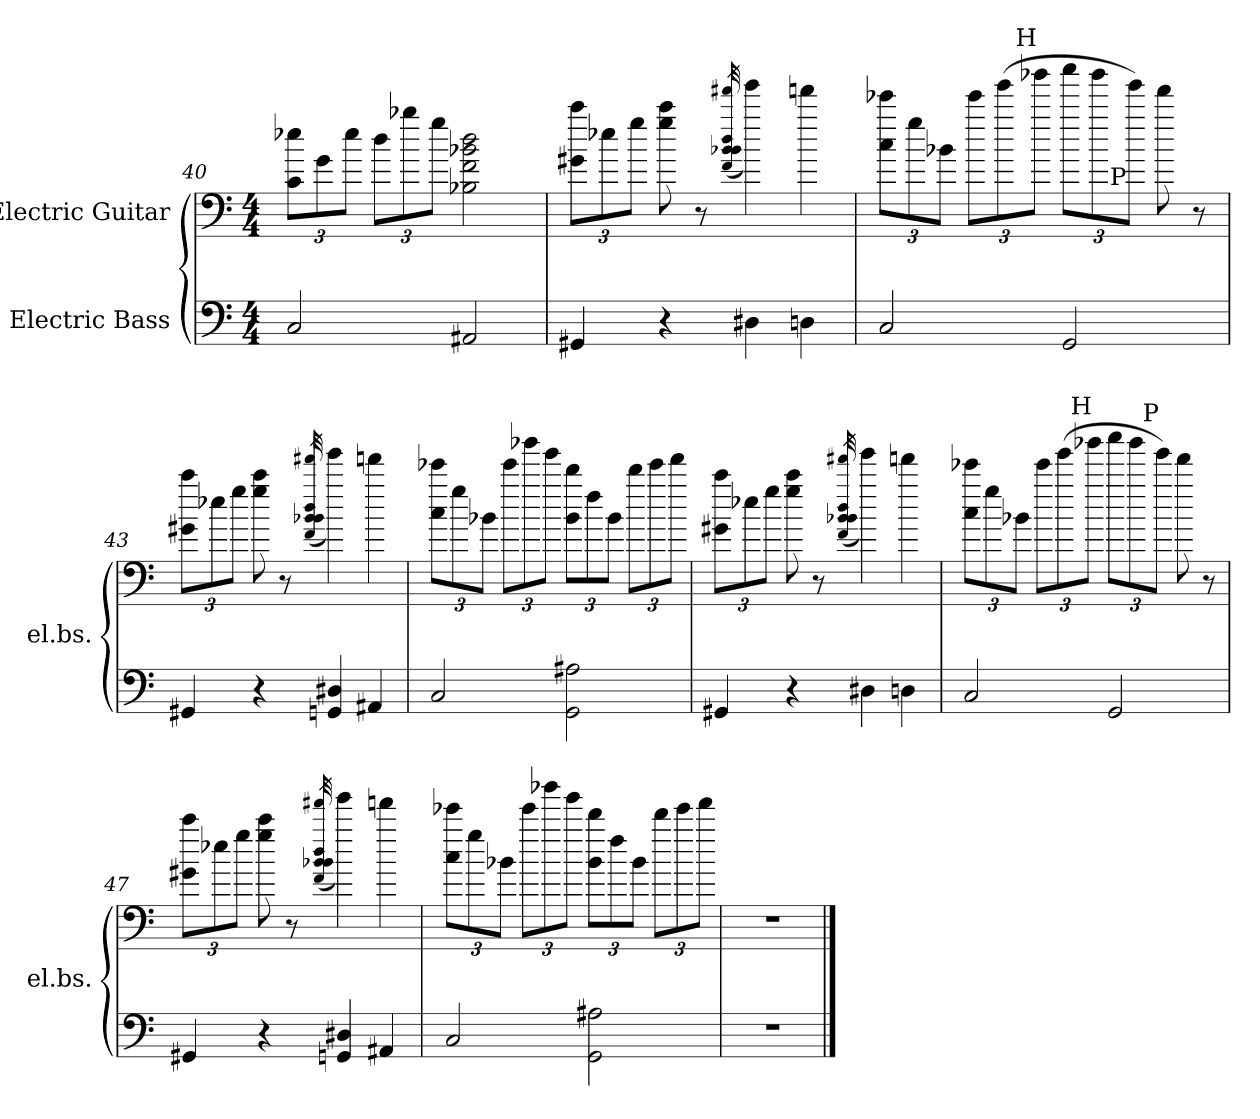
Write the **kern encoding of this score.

**kern	**kern
*part2	*part1
*staff2	*staff1
*I"Electric Bass	*I"Electric Guitar
*I'el.bs.	*
!!LO:LB:g=z
*clefF4	*clefF4
*ITrd7c12	*ITrd7c12
*k[]	*k[]
*C:	*C:
*M4/4	*M4/4
*	*Xbrackettup
=40	=40
2CC/	12C\ 12e-X\L
.	12G\
.	12e-\J
.	12d\L
.	12b-X\
.	12g\J
2AAA#X/	2BB-X\ 2F\ 2B-X\ 2d\
=41	=41
4GGG#X/	12G#X\ 12cc\L
.	12e-X\
.	12g\J
4r	8g\ 8cc\
.	8r
.	(32qF/ 32qB-X/ 32qB-/ 32qd/ 32qff#X/
4DD#X\	4gg\)
4DDn\	4ffn\
=42	=42
*	*^
*	*	*^
2CC/	12c\ 12ee-X\L	4.ryy	2ryy
.	12g\	.	.
.	12B-X\J	.	.
.	12ee-\L	.	.
.	(12gg\	.	.
!	!	!LO:TX:a:t=H	!
.	.	2ryy	.
.	12bb-X\J	.	.
2GGG/	12ccc\L	.	8ryy
.	12bb-\	.	.
!	!	!	!LO:TX:a:t=P
.	.	.	4.ryy
.	12gg\J)	.	.
.	8ff\	.	.
.	8r	8ryy	.
*	*v	*v	*v
!!LO:LB:g=z
=43	=43
4GGG#X/	12G#X\ 12cc\L
.	12e-X\
.	12g\J
4r	8g\ 8cc\
.	8r
.	(32qF/ 32qB-X/ 32qB-/ 32qd/ 32qff#X/
4GGGn/ 4DD#X/	4gg\)
4AAA#X/	4ffn\
=44	=44
2CC/	12c\ 12ee-X\L
.	12g\
.	12B-X\J
.	12ee-\L
.	12bb-X\
.	12gg\J
2GGG\ 2AA#X\	12B-\ 12dd\L
.	12f\
.	12B-\J
.	12dd\L
.	12ee-\
.	12ff\J
=45	=45
4GGG#X/	12G#X\ 12cc\L
.	12e-X\
.	12g\J
4r	8g\ 8cc\
.	8r
.	(32qF/ 32qB-X/ 32qB-/ 32qd/ 32qff#X/
4DD#X\	4gg\)
4DDn\	4ffn\
!!LO:LB:g=z
=46	=46
*	*^
*	*	*^
2CC/	12c\ 12ee-X\L	4.ryy	2ryy
.	12g\	.	.
.	12B-X\J	.	.
.	12ee-\L	.	.
.	(12gg\	.	.
!	!	!LO:TX:a:t=H	!
.	.	2ryy	.
.	12bb-X\J	.	.
2GGG/	12ccc\L	.	8ryy
.	12bb-\	.	.
!	!	!	!LO:TX:a:t=P
.	.	.	4.ryy
.	12gg\J)	.	.
.	8ff\	.	.
.	8r	8ryy	.
*	*v	*v	*v
=47	=47
4GGG#X/	12G#X\ 12cc\L
.	12e-X\
.	12g\J
4r	8g\ 8cc\
.	8r
.	(32qF/ 32qB-X/ 32qB-/ 32qd/ 32qff#X/
4GGGn/ 4DD#X/	4gg\)
4AAA#X/	4ffn\
=48	=48
2CC/	12c\ 12ee-X\L
.	12g\
.	12B-X\J
.	12ee-\L
.	12bb-X\
.	12gg\J
2GGG\ 2AA#X\	12B-\ 12dd\L
.	12f\
.	12B-\J
.	12dd\L
.	12ee-\
.	12ff\J
!!LO:PB:g=z
=49	=49
1r	1r
==	==
*-	*-
